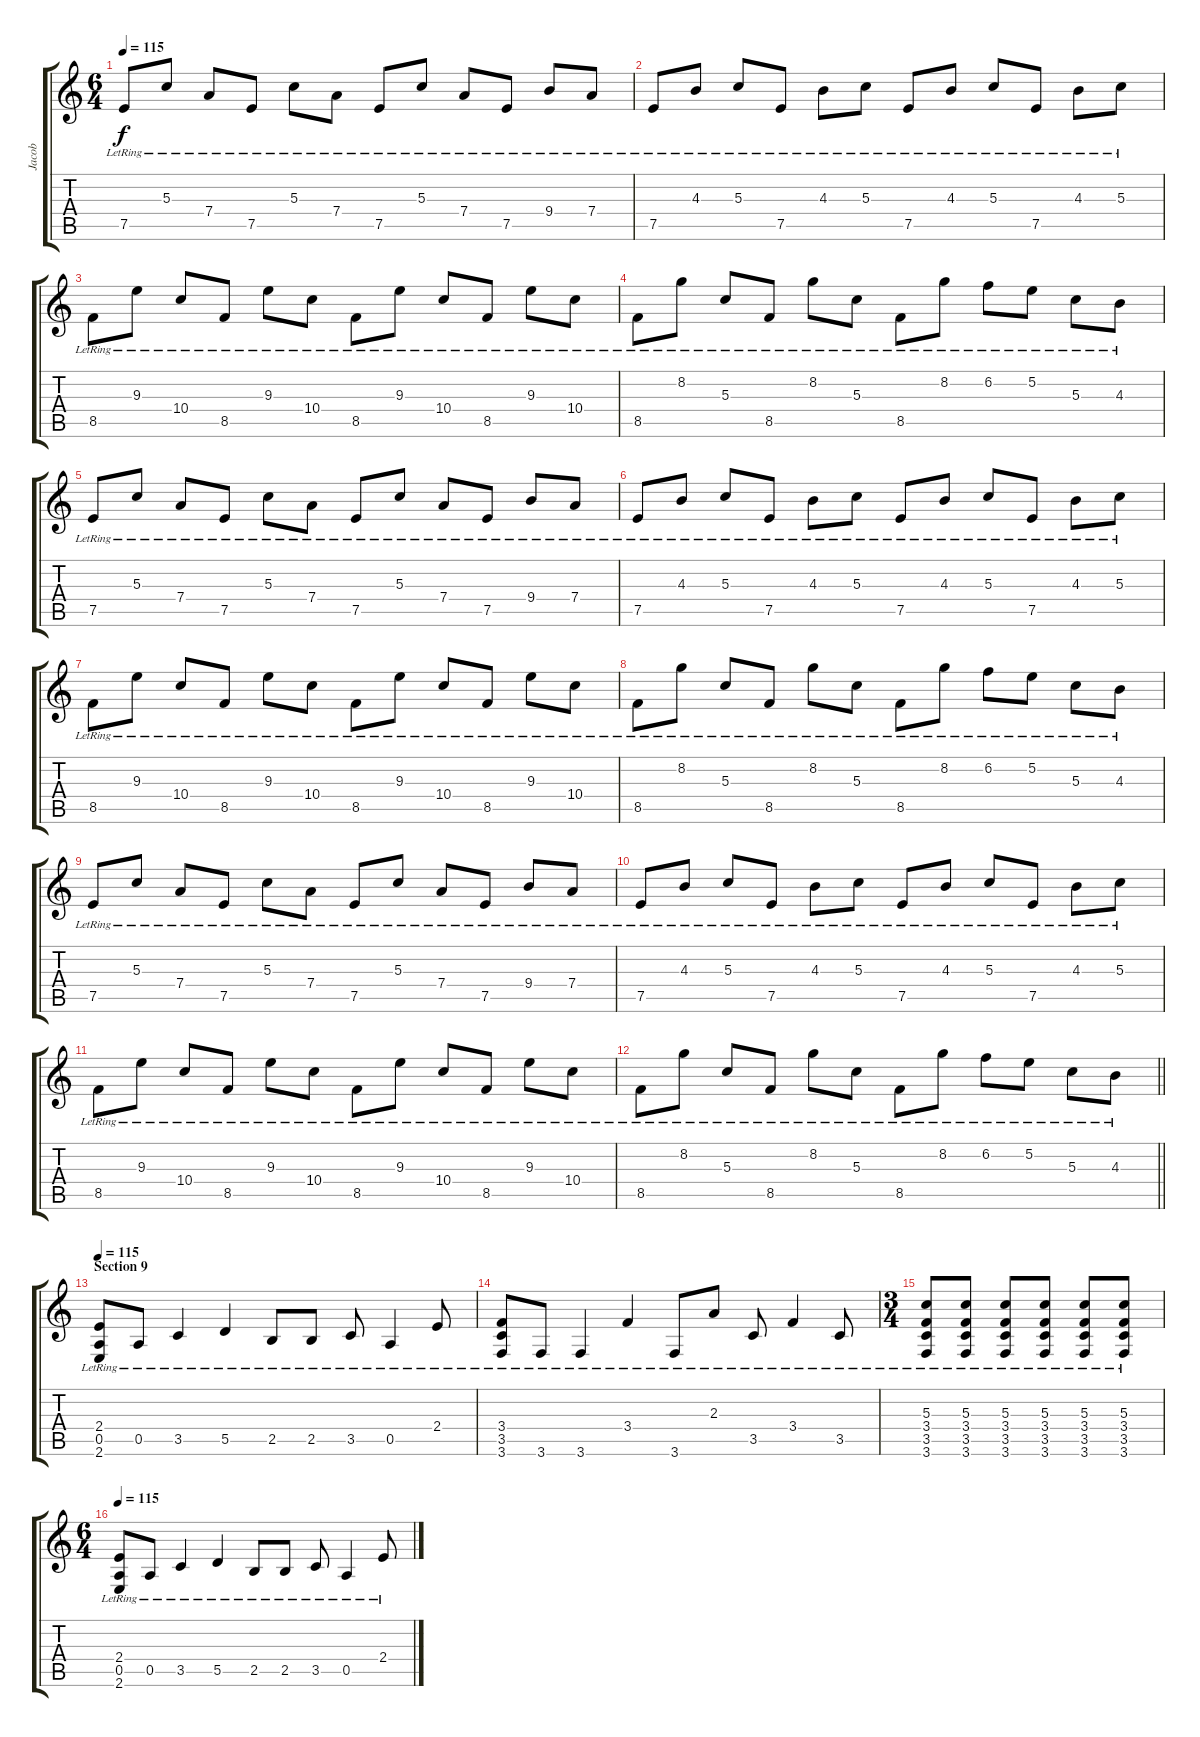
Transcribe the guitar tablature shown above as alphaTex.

\track ("Jacob" "Jacob") {instrument electricguitarjazz}
\staff {score tabs}
\tuning (E4 B3 G3 D3 A2 D2) {hide}
\ts (6 4)
\tempo 115
\clef g2
\ks c
7.5{lr}.8{dy f} 5.3{lr}.8 7.4{lr}.8 7.5{lr}.8 5.3{lr}.8 7.4{lr}.8 7.5{lr}.8 5.3{lr}.8 7.4{lr}.8 7.5{lr}.8 9.4{lr}.8 7.4{lr}.8 |
7.5{lr}.8 4.3{lr}.8 5.3{lr}.8 7.5{lr}.8 4.3{lr}.8 5.3{lr}.8 7.5{lr}.8 4.3{lr}.8 5.3{lr}.8 7.5{lr}.8 4.3{lr}.8 5.3{lr}.8 |
8.5{lr}.8 9.3{lr}.8 10.4{lr}.8 8.5{lr}.8 9.3{lr}.8 10.4{lr}.8 8.5{lr}.8 9.3{lr}.8 10.4{lr}.8 8.5{lr}.8 9.3{lr}.8 10.4{lr}.8 |
8.5{lr}.8 8.2{lr}.8 5.3{lr}.8 8.5{lr}.8 8.2{lr}.8 5.3{lr}.8 8.5{lr}.8 8.2{lr}.8 6.2{lr}.8 5.2{lr}.8 5.3{lr}.8 4.3{lr}.8 |
7.5{lr}.8 5.3{lr}.8 7.4{lr}.8 7.5{lr}.8 5.3{lr}.8 7.4{lr}.8 7.5{lr}.8 5.3{lr}.8 7.4{lr}.8 7.5{lr}.8 9.4{lr}.8 7.4{lr}.8 |
7.5{lr}.8 4.3{lr}.8 5.3{lr}.8 7.5{lr}.8 4.3{lr}.8 5.3{lr}.8 7.5{lr}.8 4.3{lr}.8 5.3{lr}.8 7.5{lr}.8 4.3{lr}.8 5.3{lr}.8 |
8.5{lr}.8 9.3{lr}.8 10.4{lr}.8 8.5{lr}.8 9.3{lr}.8 10.4{lr}.8 8.5{lr}.8 9.3{lr}.8 10.4{lr}.8 8.5{lr}.8 9.3{lr}.8 10.4{lr}.8 |
8.5{lr}.8 8.2{lr}.8 5.3{lr}.8 8.5{lr}.8 8.2{lr}.8 5.3{lr}.8 8.5{lr}.8 8.2{lr}.8 6.2{lr}.8 5.2{lr}.8 5.3{lr}.8 4.3{lr}.8 |
7.5{lr}.8 5.3{lr}.8 7.4{lr}.8 7.5{lr}.8 5.3{lr}.8 7.4{lr}.8 7.5{lr}.8 5.3{lr}.8 7.4{lr}.8 7.5{lr}.8 9.4{lr}.8 7.4{lr}.8 |
7.5{lr}.8 4.3{lr}.8 5.3{lr}.8 7.5{lr}.8 4.3{lr}.8 5.3{lr}.8 7.5{lr}.8 4.3{lr}.8 5.3{lr}.8 7.5{lr}.8 4.3{lr}.8 5.3{lr}.8 |
8.5{lr}.8 9.3{lr}.8 10.4{lr}.8 8.5{lr}.8 9.3{lr}.8 10.4{lr}.8 8.5{lr}.8 9.3{lr}.8 10.4{lr}.8 8.5{lr}.8 9.3{lr}.8 10.4{lr}.8 |
\barLineRight lightlight
8.5{lr}.8 8.2{lr}.8 5.3{lr}.8 8.5{lr}.8 8.2{lr}.8 5.3{lr}.8 8.5{lr}.8 8.2{lr}.8 6.2{lr}.8 5.2{lr}.8 5.3{lr}.8 4.3{lr}.8 |
\section ("" "Section 9")
\tempo 115
(2.4{lr} 0.5{lr} 2.6{lr}).8 0.5{lr}.8 3.5{lr}.4 5.5{lr}.4 2.5{lr}.8 2.5{lr}.8 3.5{lr}.8 0.5{lr}.4 2.4{lr}.8 |
(3.4{lr} 3.5{lr} 3.6{lr}).8 3.6{lr}.8 3.6{lr}.4 3.4{lr}.4 3.6{lr}.8 2.3{lr}.8 3.5{lr}.8 3.4{lr}.4 3.5{lr}.8 |
\ts (3 4)
(5.3{lr} 3.4{lr} 3.5{lr} 3.6{lr}).8 (5.3{lr} 3.4{lr} 3.5{lr} 3.6{lr}).8 (5.3{lr} 3.4{lr} 3.5{lr} 3.6{lr}).8 (5.3{lr} 3.4{lr} 3.5{lr} 3.6{lr}).8 (5.3{lr} 3.4{lr} 3.5{lr} 3.6{lr}).8 (5.3{lr} 3.4{lr} 3.5{lr} 3.6{lr}).8 |
\ts (6 4)
\tempo 115
(2.4{lr} 0.5{lr} 2.6{lr}).8 0.5{lr}.8 3.5{lr}.4 5.5{lr}.4 2.5{lr}.8 2.5{lr}.8 3.5{lr}.8 0.5{lr}.4 2.4{lr}.8
